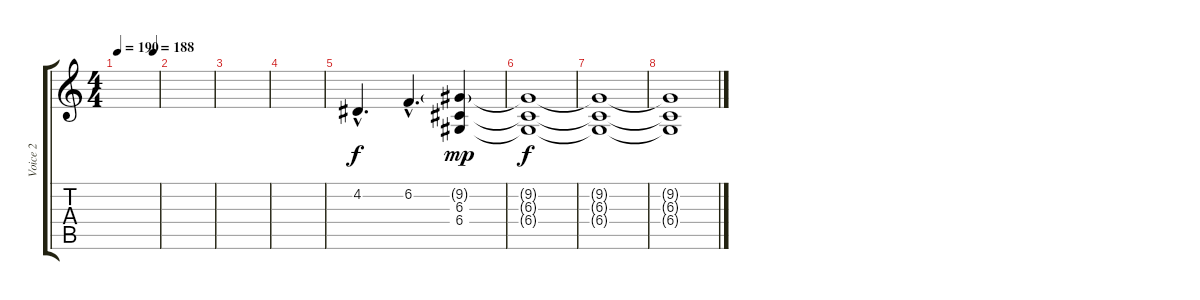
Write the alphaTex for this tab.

\track ("Voice 2" "Voice 2") {instrument clarinet}
\staff {score tabs}
\tuning (E4 B3 G3 D3 A2 E2) {hide}
\ts (4 4)
\tempo 190
\tempo (188 0.875)
\clef g2
\ks c
|
|
|
|
4.2{hac}.4{d} 6.2{hac}.4{d} (9.2{g} 6.3 6.4).4{dy mp} |
(9.2{t} 6.3{t} 6.4{t}).1{dy f} |
(9.2{t} 6.3{t} 6.4{t}).1 |
(9.2{t} 6.3{t} 6.4{t}).1
